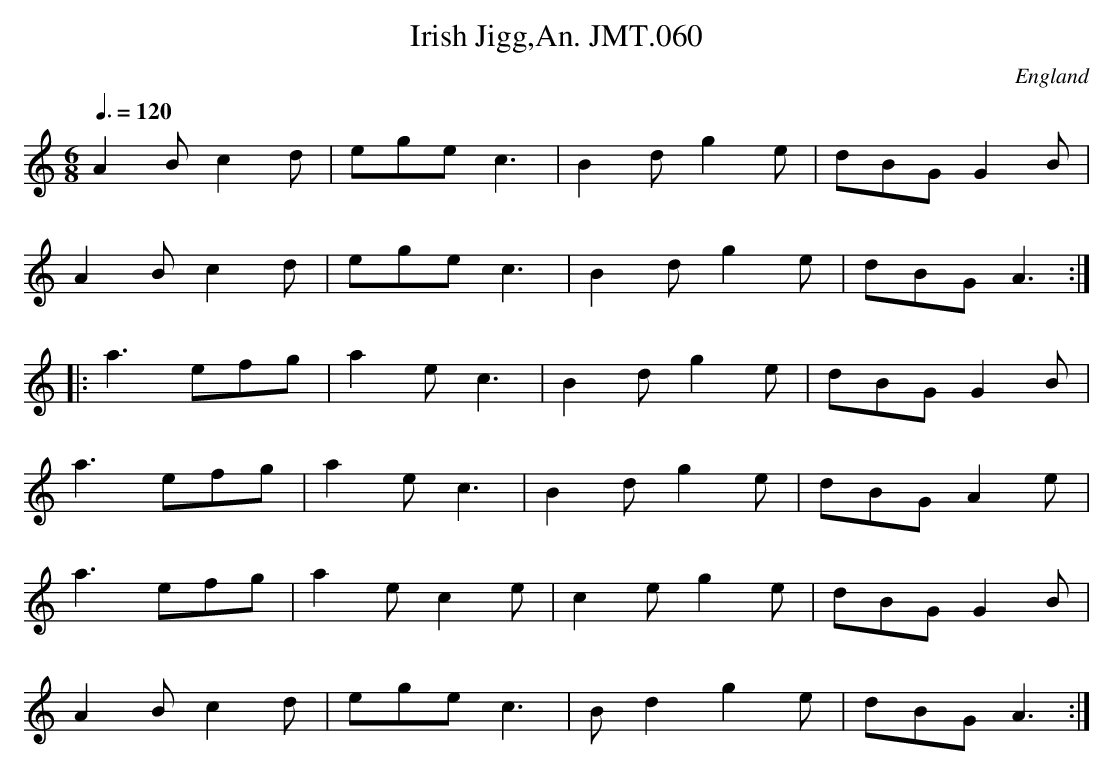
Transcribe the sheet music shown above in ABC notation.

X:1
T:Irish Jigg,An. JMT.060
L:1/8
M:6/8
O:England
Q:3/8=120
K:C
A2Bc2d|egec3|B2dg2e|dBGG2B|!
A2Bc2d|egec3|B2dg2e|dBGA3:|!
|:a3efg|a2ec3|B2dg2e|dBGG2B|!
a3efg|a2ec3|B2dg2e|dBGA2e|!
a3efg|a2ec2e|c2eg2e|dBGG2B|!
A2Bc2d|egec3|Bd2g2e|dBGA3:|
